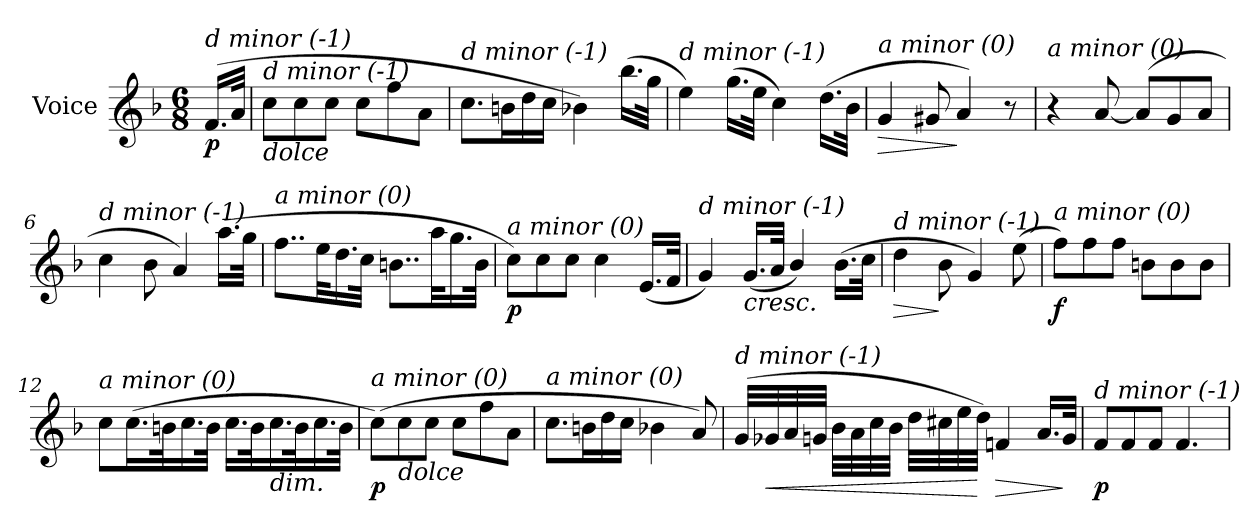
**kern	**dynam
*part1	*part1
*staff1	*staff1
*I"Voice	*
*clefG2	*
*k[b-]	*
*F:	*
*M6/8	*
=	=
!LO:TX:i:t=d minor (-1)	!
!	!LO:DY:b
(>16.f/LL	p
32a/JJk	.
=1	=1
!LO:TX:b:i:t=dolce	!
!LO:TX:i:t=d minor (-1)	!
8cc\L	.
8cc\	.
8cc\J	.
8cc\L	.
8ff\	.
8a\J	.
=2	=2
!LO:TX:i:t=d minor (-1)	!
8.cc\L	.
16bn\L	.
16dd\	.
16cc\JJ	.
4b-X\)	.
(>16.bb-\LL	.
32gg\JJk	.
=3	=3
!LO:TX:i:t=d minor (-1)	!
4ee\)	.
(>16.gg\LL	.
32ee\JJk	.
4cc\)	.
(>16.dd\LL	.
32b-\JJk	.
=4	=4
!LO:TX:i:t=a minor (0)	!
!	!LO:HP:b
4g/	>
8g#X/	.
4a/)	]
8r	.
!!LO:LB:g=z
=5	=5
!LO:TX:i:t=a minor (0)	!
4r	.
[8a/	.
(>8a/L]	.
8g/	.
8a/J	.
=6	=6
!LO:TX:i:t=d minor (-1)	!
4cc\	.
8b-\	.
4a/)	.
(>16.aa\LL	.
32gg\JJk	.
=7	=7
!LO:TX:i:t=a minor (0)	!
8..ff\L	.
32ee\KL	.
16.dd\	.
32cc\JJk	.
8..bn\L	.
32aa\KL	.
16.gg\	.
32b\JJk	.
=8	=8
!LO:TX:i:t=a minor (0)	!
!	!LO:DY:b
8cc\L)	p
8cc\	.
8cc\J	.
4cc\	.
(<16.e/LL	.
32f/JJk	.
!!LO:LB:g=z
=9	=9
!LO:TX:i:t=d minor (-1)	!
4g/)	.
!LO:TX:b:i:t=cresc.	!
(<16.g/LL	.
32a/JJk	.
4b-/)	.
(>16.b-\LL	.
32cc\JJk	.
=10	=10
!LO:TX:i:t=d minor (-1)	!
!	!LO:HP:b
4dd\	>
8b-\	]
4g/)	.
(>8ee\	.
=11	=11
!LO:TX:i:t=a minor (0)	!
!	!LO:DY:b
8ff\L)	f
8ff\	.
8ff\J	.
8bn\L	.
8b\	.
8b\J	.
=12	=12
!LO:TX:i:t=a minor (0)	!
8cc\L	.
(>16.cc\L	.
32bn\k	.
16.cc\	.
32b\JJk	.
16.cc\LL	.
32b\k	.
!LO:TX:b:i:t=dim.	!
16.cc\	.
32b\k	.
16.cc\	.
32b\JJk	.
!!LO:LB:g=z
=13	=13
!LO:TX:i:t=a minor (0)	!
!	!LO:DY:b
(>8cc\L)	p
!LO:TX:b:i:t=dolce	!
8cc\	.
8cc\J	.
8cc\L	.
8ff\	.
8a\J	.
=14	=14
!LO:TX:i:t=a minor (0)	!
8.cc\L	.
16bn\L	.
16dd\	.
16cc\JJ	.
4b-X\	.
8a/)	.
=15	=15
!LO:TX:i:t=d minor (-1)	!
(>32g/LLL	.
!	!LO:HP:b
32g-Xi/	<
32a/	.
32g/JJJ	.
32b-\LLL	.
32a\	.
32cc\	.
32b-\JJJ	.
32dd\LLL	.
32cc#X\	.
32ee\	.
32dd\JJJ)	[
!	!LO:HP:b
4fn/	>
16.a/LL	.
32g/JJk	]
=16	=16
!LO:TX:i:t=d minor (-1)	!
!	!LO:DY:b
8f/L	p
8f/	.
8f/J	.
4.f/	.
=	=
*-	*-
